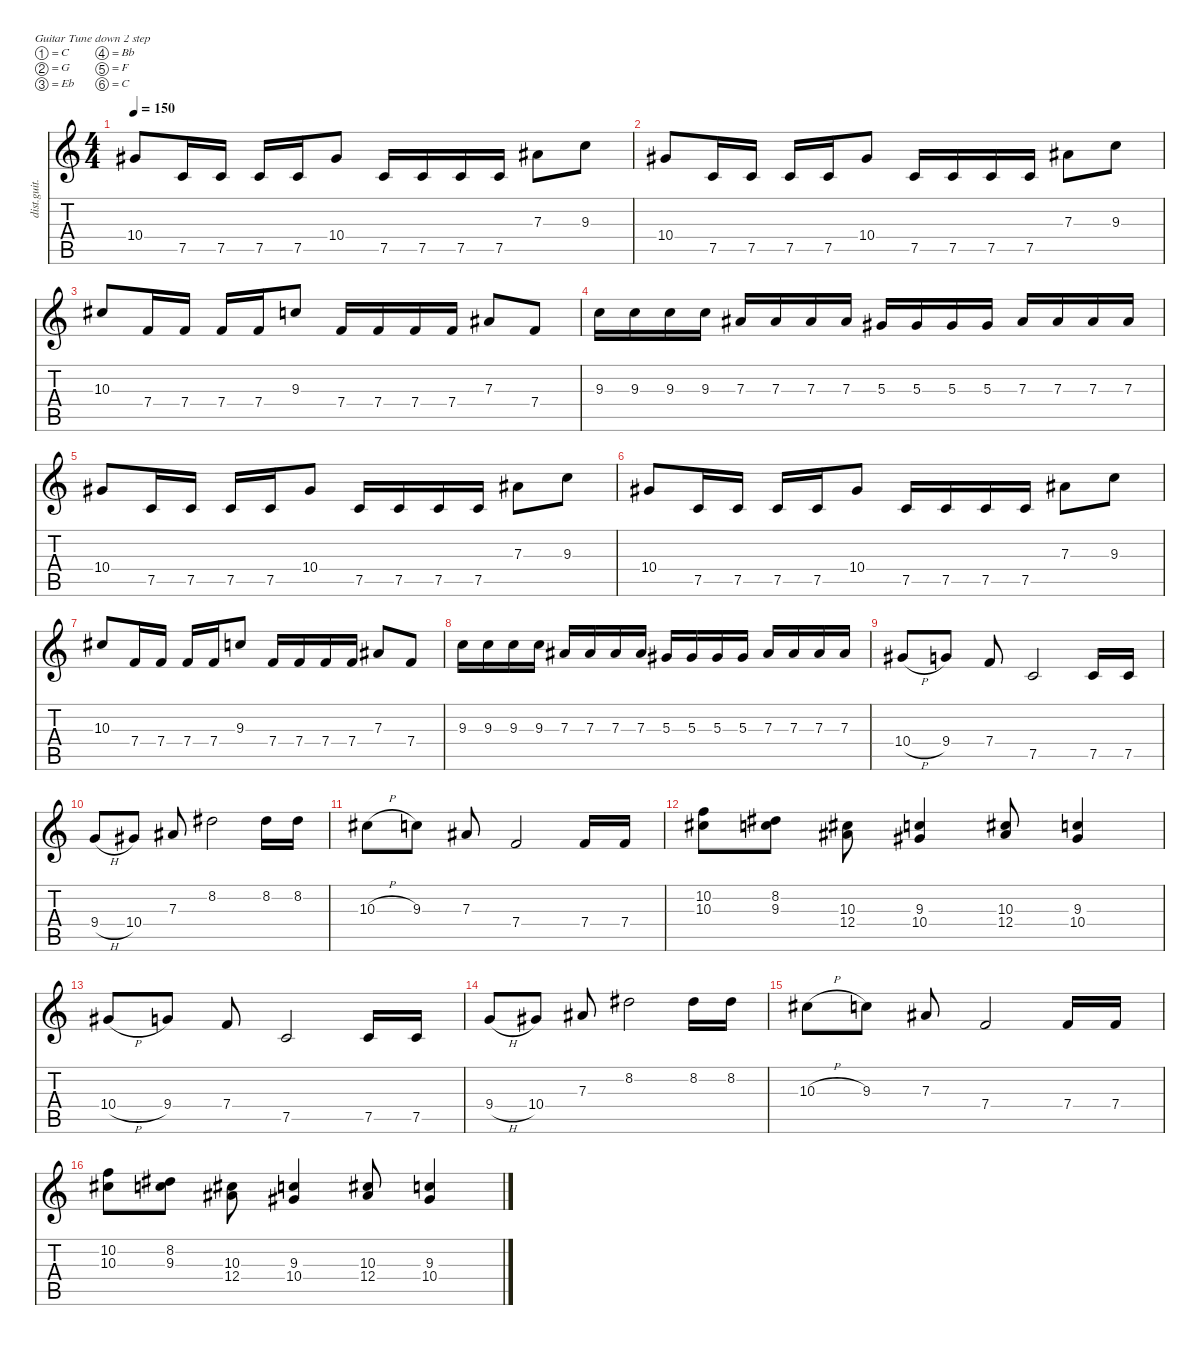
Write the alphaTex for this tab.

\defaultSystemsLayout 4
\hideDynamics
\bracketExtendMode nobrackets
\otherSystemsTrackNameOrientation horizontal
\track ("Guitar 1" "dist.guit.") {mute instrument distortionguitar}
\staff {score tabs}
\tuning (C4 G3 Eb3 Bb2 F2 C2)
\ts (4 4)
\beaming (8 2 2 2 2)
\tempo 150
\clef g2
\ks c
10.4{acc #}.8{dy f instrument distortionguitar beam Up} 7.5.16{beam Up} 7.5.16{beam Up} 7.5.16{beam Up} 7.5.16{beam Up} 10.4{acc #}.8{beam Up} 7.5.16{beam Up} 7.5.16{beam Up} 7.5.16{beam Up} 7.5.16{beam Up} 7.3{acc #}.8{beam Down} 9.3.8{beam Down} |
10.4{acc #}.8{beam Up} 7.5.16{beam Up} 7.5.16{beam Up} 7.5.16{beam Up} 7.5.16{beam Up} 10.4{acc #}.8{beam Up} 7.5.16{beam Up} 7.5.16{beam Up} 7.5.16{beam Up} 7.5.16{beam Up} 7.3{acc #}.8{beam Down} 9.3.8{beam Down} |
10.3{acc #}.8{beam Up} 7.4.16{beam Up} 7.4.16{beam Up} 7.4.16{beam Up} 7.4.16{beam Up} 9.3.8{beam Up} 7.4.16{beam Up} 7.4.16{beam Up} 7.4.16{beam Up} 7.4.16{beam Up} 7.3{acc #}.8{beam Up} 7.4.8{beam Up} |
9.3.16{beam Down} 9.3.16{beam Down} 9.3.16{beam Down} 9.3.16{beam Down} 7.3{acc #}.16{beam Up} 7.3{acc #}.16{beam Up} 7.3{acc #}.16{beam Up} 7.3{acc #}.16{beam Up} 5.3{acc #}.16{beam Up} 5.3{acc #}.16{beam Up} 5.3{acc #}.16{beam Up} 5.3{acc #}.16{beam Up} 7.3{acc #}.16{beam Up} 7.3{acc #}.16{beam Up} 7.3{acc #}.16{beam Up} 7.3{acc #}.16{beam Up} |
10.4{acc #}.8{beam Up} 7.5.16{beam Up} 7.5.16{beam Up} 7.5.16{beam Up} 7.5.16{beam Up} 10.4{acc #}.8{beam Up} 7.5.16{beam Up} 7.5.16{beam Up} 7.5.16{beam Up} 7.5.16{beam Up} 7.3{acc #}.8{beam Down} 9.3.8{beam Down} |
10.4{acc #}.8{beam Up} 7.5.16{beam Up} 7.5.16{beam Up} 7.5.16{beam Up} 7.5.16{beam Up} 10.4{acc #}.8{beam Up} 7.5.16{beam Up} 7.5.16{beam Up} 7.5.16{beam Up} 7.5.16{beam Up} 7.3{acc #}.8{beam Down} 9.3.8{beam Down} |
10.3{acc #}.8{beam Up} 7.4.16{beam Up} 7.4.16{beam Up} 7.4.16{beam Up} 7.4.16{beam Up} 9.3.8{beam Up} 7.4.16{beam Up} 7.4.16{beam Up} 7.4.16{beam Up} 7.4.16{beam Up} 7.3{acc #}.8{beam Up} 7.4.8{beam Up} |
9.3.16{beam Down} 9.3.16{beam Down} 9.3.16{beam Down} 9.3.16{beam Down} 7.3{acc #}.16{beam Up} 7.3{acc #}.16{beam Up} 7.3{acc #}.16{beam Up} 7.3{acc #}.16{beam Up} 5.3{acc #}.16{beam Up} 5.3{acc #}.16{beam Up} 5.3{acc #}.16{beam Up} 5.3{acc #}.16{beam Up} 7.3{acc #}.16{beam Up} 7.3{acc #}.16{beam Up} 7.3{acc #}.16{beam Up} 7.3{acc #}.16{beam Up} |
10.4{h acc #}.8{beam Up} 9.4.8{dy ff beam Up} 7.4.8{dy f beam Up} 7.5.2{beam Up} 7.5.16{beam Up} 7.5.16{beam Up} |
9.4{h}.8{beam Up} 10.4{acc #}.8{dy ff beam Up} 7.3{acc #}.8{dy f beam Up} 8.2{acc #}.2{beam Down} 8.2{acc #}.16{beam Down} 8.2{acc #}.16{beam Down} |
10.3{h acc #}.8{beam Down} 9.3.8{dy ff beam Down} 7.3{acc #}.8{dy f beam Up} 7.4.2{beam Up} 7.4.16{beam Up} 7.4.16{beam Up} |
(10.2 10.3{acc #}).8{beam Down} (8.2{acc #} 9.3).8{beam Down} (10.3{acc #} 12.4{acc #}).8{beam Down} (9.3 10.4{acc #}).4{beam Up} (10.3{acc #} 12.4{acc #}).8{beam Up} (9.3 10.4{acc #}).4{beam Up} |
10.4{h acc #}.8{beam Up} 9.4.8{dy ff beam Up} 7.4.8{dy f beam Up} 7.5.2{beam Up} 7.5.16{beam Up} 7.5.16{beam Up} |
9.4{h}.8{beam Up} 10.4{acc #}.8{dy ff beam Up} 7.3{acc #}.8{dy f beam Up} 8.2{acc #}.2{beam Down} 8.2{acc #}.16{beam Down} 8.2{acc #}.16{beam Down} |
10.3{h acc #}.8{beam Down} 9.3.8{dy ff beam Down} 7.3{acc #}.8{dy f beam Up} 7.4.2{beam Up} 7.4.16{beam Up} 7.4.16{beam Up} |
(10.2 10.3{acc #}).8{beam Down} (8.2{acc #} 9.3).8{beam Down} (10.3{acc #} 12.4{acc #}).8{beam Down} (9.3 10.4{acc #}).4{beam Up} (10.3{acc #} 12.4{acc #}).8{beam Up} (9.3 10.4{acc #}).4{beam Up}
